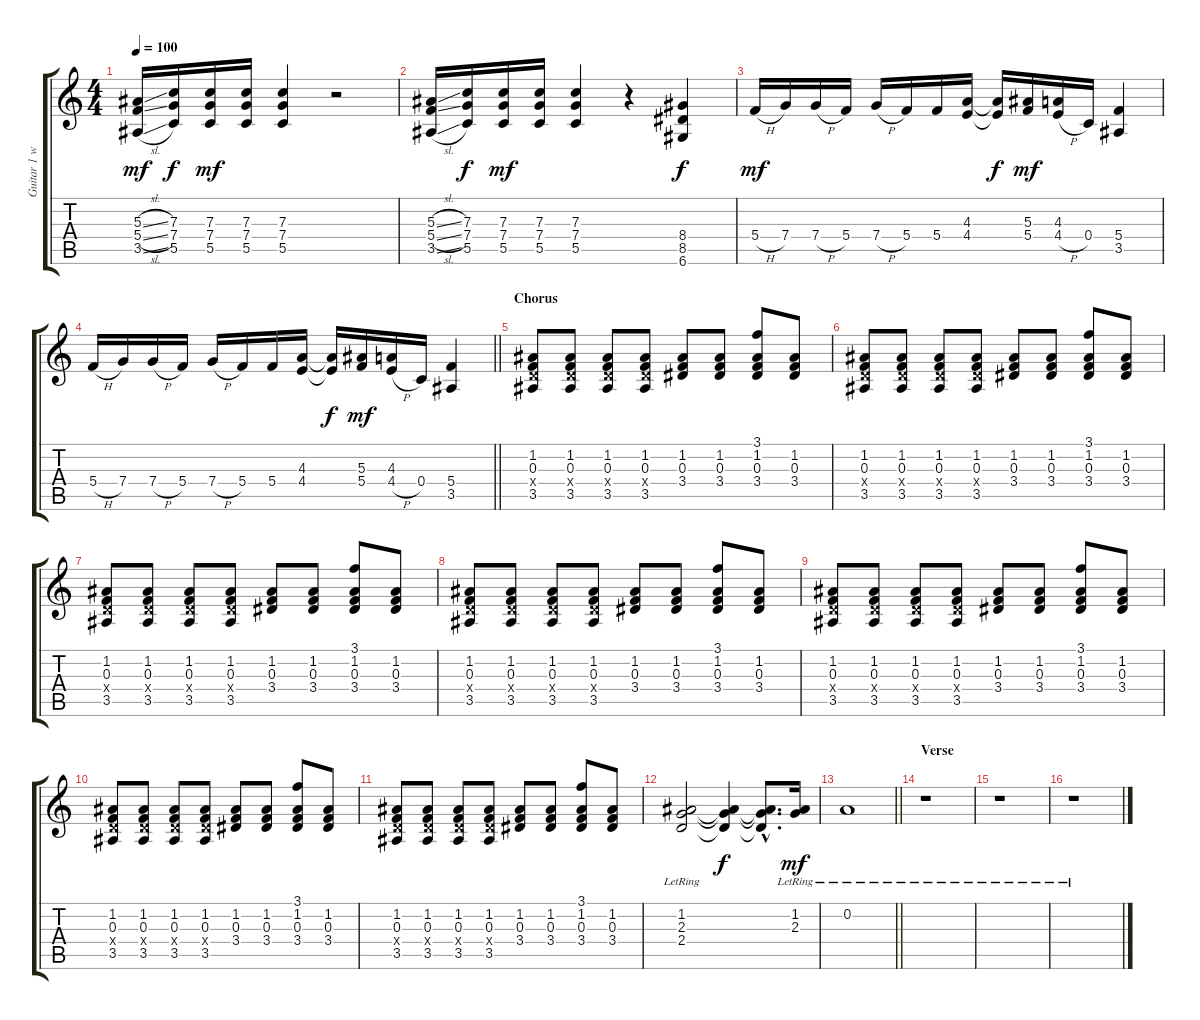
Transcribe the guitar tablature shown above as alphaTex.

\track ("Guitar 1 w/distortion" "Guitar 1 w") {instrument distortionguitar}
\staff {score tabs}
\tuning (D4 A3 F3 C3 G2 D2) {hide}
\ts (4 4)
\tempo 100
\clef g2
\ks c
(5.3{sl} 5.4{sl} 3.5{sl}).16{dy mf} (7.3 7.4 5.5).16{dy f} (7.3 7.4 5.5).16{dy mf} (7.3 7.4 5.5).16 (7.3 7.4 5.5).4 r.2 |
(5.3{sl} 5.4{sl} 3.5{sl}).16 (7.3 7.4 5.5).16{dy f} (7.3 7.4 5.5).16{dy mf} (7.3 7.4 5.5).16 (7.3 7.4 5.5).4 r.4 (8.4 8.5 6.6).4{dy f} |
5.4{h}.16{dy mf} 7.4.16 7.4{h}.16 5.4.16 7.4{h}.16 5.4.16 5.4.16 (4.3 4.4).16 (4.3{t} 4.4{t}).16{dy f} (5.3 5.4).16{dy mf} (4.3 4.4{h}).16 0.4.16 (5.4 3.5).4 |
\barLineRight lightlight
5.4{h}.16 7.4.16 7.4{h}.16 5.4.16 7.4{h}.16 5.4.16 5.4.16 (4.3 4.4).16 (4.3{t} 4.4{t}).16{dy f} (5.3 5.4).16{dy mf} (4.3 4.4{h}).16 0.4.16 (5.4 3.5).4 |
\section ("" "Chorus")
(1.2 0.3 2.4{x} 3.5).8 (1.2 0.3 2.4{x} 3.5).8 (1.2 0.3 2.4{x} 3.5).8 (1.2 0.3 2.4{x} 3.5).8 (1.2 0.3 3.4).8 (1.2 0.3 3.4).8 (3.1 1.2 0.3 3.4).8 (1.2 0.3 3.4).8 |
(1.2 0.3 2.4{x} 3.5).8 (1.2 0.3 2.4{x} 3.5).8 (1.2 0.3 2.4{x} 3.5).8 (1.2 0.3 2.4{x} 3.5).8 (1.2 0.3 3.4).8 (1.2 0.3 3.4).8 (3.1 1.2 0.3 3.4).8 (1.2 0.3 3.4).8 |
(1.2 0.3 2.4{x} 3.5).8 (1.2 0.3 2.4{x} 3.5).8 (1.2 0.3 2.4{x} 3.5).8 (1.2 0.3 2.4{x} 3.5).8 (1.2 0.3 3.4).8 (1.2 0.3 3.4).8 (3.1 1.2 0.3 3.4).8 (1.2 0.3 3.4).8 |
(1.2 0.3 2.4{x} 3.5).8 (1.2 0.3 2.4{x} 3.5).8 (1.2 0.3 2.4{x} 3.5).8 (1.2 0.3 2.4{x} 3.5).8 (1.2 0.3 3.4).8 (1.2 0.3 3.4).8 (3.1 1.2 0.3 3.4).8 (1.2 0.3 3.4).8 |
(1.2 0.3 2.4{x} 3.5).8 (1.2 0.3 2.4{x} 3.5).8 (1.2 0.3 2.4{x} 3.5).8 (1.2 0.3 2.4{x} 3.5).8 (1.2 0.3 3.4).8 (1.2 0.3 3.4).8 (3.1 1.2 0.3 3.4).8 (1.2 0.3 3.4).8 |
(1.2 0.3 2.4{x} 3.5).8 (1.2 0.3 2.4{x} 3.5).8 (1.2 0.3 2.4{x} 3.5).8 (1.2 0.3 2.4{x} 3.5).8 (1.2 0.3 3.4).8 (1.2 0.3 3.4).8 (3.1 1.2 0.3 3.4).8 (1.2 0.3 3.4).8 |
(1.2 0.3 2.4{x} 3.5).8 (1.2 0.3 2.4{x} 3.5).8 (1.2 0.3 2.4{x} 3.5).8 (1.2 0.3 2.4{x} 3.5).8 (1.2 0.3 3.4).8 (1.2 0.3 3.4).8 (3.1 1.2 0.3 3.4).8 (1.2 0.3 3.4).8 |
(1.2{lr} 2.3{lr} 2.4{lr}).2 (1.2{t} 2.3{t} 2.4{t}).4{dy f} (1.2{hac t} 2.3{hac t} 2.4{hac t}).8{d} (1.2{lr} 2.3{lr}).16{dy mf} |
\barLineRight lightlight
0.2{lr}.1 |
\section ("" "Verse")
r.1 |
r.1 |
r.1
